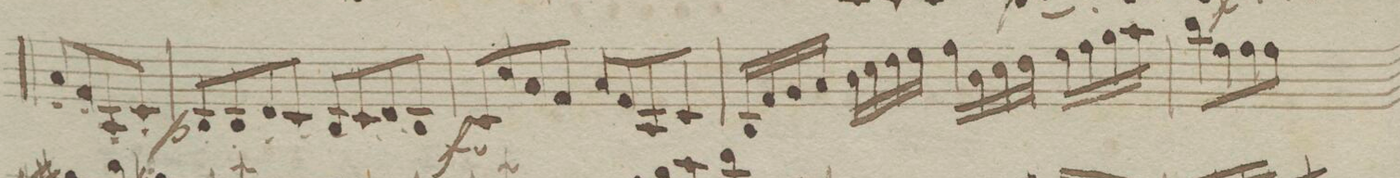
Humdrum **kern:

**kern	**dynam
*I"Violin 2do	*
*clefG2	*
*k[b-e-]	*
*met(c)	*
*M4/4	*
8a/'L	.
8f/'	.
8A/'	.
8c/'J	.
=12	=12
8B-/'L	p
8B-/'	.
8d/'	.
8c/'J	.
8B-/'L	.
8c/'	.
8d/'	.
8B-/'J	.
=13	=13
8c/L	f
8cc\	.
8a/	.
8f/J	.
8a/L	.
8f/	.
8A/	.
8c/J	.
=14	=14
16B-/LL	.
16f/	.
16g/	.
16a/JJ	.
16b-\LL	.
16cc\	.
16dd\	.
16ee-\JJ	.
16ff\LL	.
16b-\	.
16cc\	.
16dd\JJ	.
16ee-\LL	.
16ff\	.
16gg\	.
16aa\JJ	.
=15	=15
8bb-\L	.
8ff\	.
8ff\	.
8ff\J	.
*-	*-
